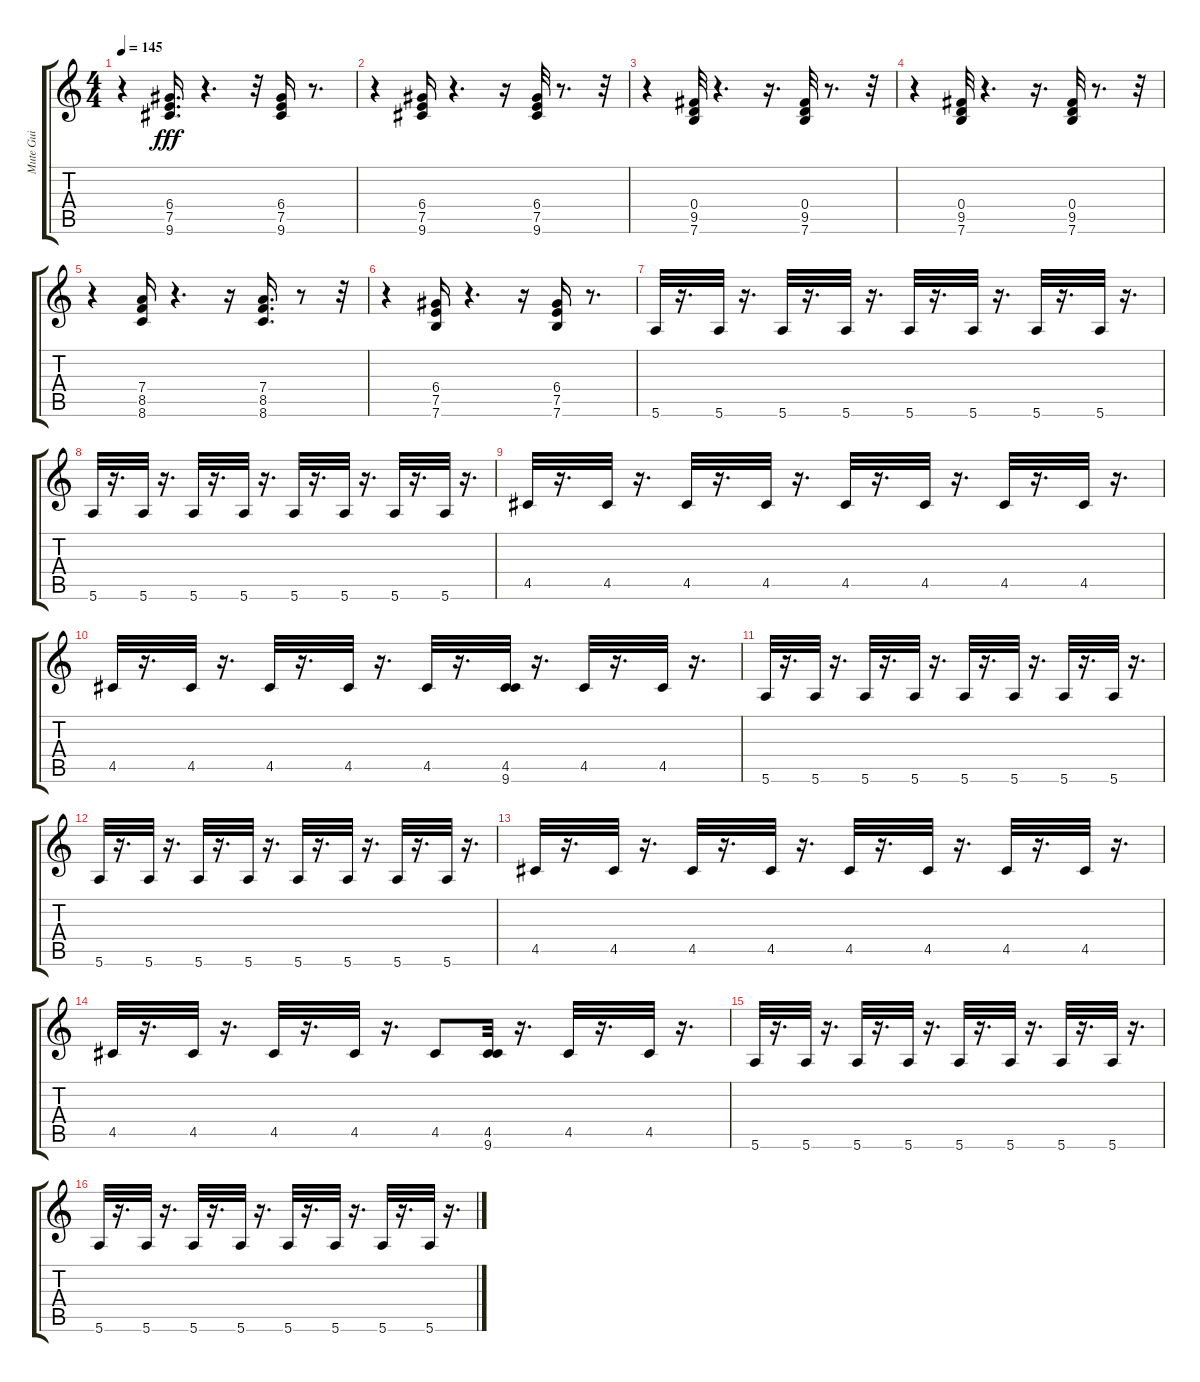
\track ("Mute Gui" "Mute Gui") {instrument electricguitarmuted}
\staff {score tabs}
\tuning (E4 B3 G3 D3 A2 E2) {hide}
\ts (4 4)
\tempo 145
\clef g2
\ks c
r.4{dy fff} (6.4 7.5 9.6).16{d} r.4{d} r.32 (6.4 7.5 9.6).16 r.8{d} |
r.4 (6.4 7.5 9.6).16 r.4{d} r.16 (6.4 7.5 9.6).32 r.8{d} r.32 |
r.4 (0.4 9.5 7.6).32 r.4{d} r.16{d} (0.4 9.5 7.6).32 r.8{d} r.32 |
r.4 (0.4 9.5 7.6).32 r.4{d} r.16{d} (0.4 9.5 7.6).32 r.8{d} r.32 |
r.4 (7.4 8.5 8.6).16 r.4{d} r.16 (7.4 8.5 8.6).16{d} r.8 r.32 |
r.4 (6.4 7.5 7.6).16 r.4{d} r.16 (6.4 7.5 7.6).16 r.8{d} |
5.6.32 r.16{d} 5.6.32 r.16{d} 5.6.32 r.16{d} 5.6.32 r.16{d} 5.6.32 r.16{d} 5.6.32 r.16{d} 5.6.32 r.16{d} 5.6.32 r.16{d} |
5.6.32 r.16{d} 5.6.32 r.16{d} 5.6.32 r.16{d} 5.6.32 r.16{d} 5.6.32 r.16{d} 5.6.32 r.16{d} 5.6.32 r.16{d} 5.6.32 r.16{d} |
4.5.32 r.16{d} 4.5.32 r.16{d} 4.5.32 r.16{d} 4.5.32 r.16{d} 4.5.32 r.16{d} 4.5.32 r.16{d} 4.5.32 r.16{d} 4.5.32 r.16{d} |
4.5.32 r.16{d} 4.5.32 r.16{d} 4.5.32 r.16{d} 4.5.32 r.16{d} 4.5.32 r.16{d} (4.5 9.6).32 r.16{d} 4.5.32 r.16{d} 4.5.32 r.16{d} |
5.6.32 r.16{d} 5.6.32 r.16{d} 5.6.32 r.16{d} 5.6.32 r.16{d} 5.6.32 r.16{d} 5.6.32 r.16{d} 5.6.32 r.16{d} 5.6.32 r.16{d} |
5.6.32 r.16{d} 5.6.32 r.16{d} 5.6.32 r.16{d} 5.6.32 r.16{d} 5.6.32 r.16{d} 5.6.32 r.16{d} 5.6.32 r.16{d} 5.6.32 r.16{d} |
4.5.32 r.16{d} 4.5.32 r.16{d} 4.5.32 r.16{d} 4.5.32 r.16{d} 4.5.32 r.16{d} 4.5.32 r.16{d} 4.5.32 r.16{d} 4.5.32 r.16{d} |
4.5.32 r.16{d} 4.5.32 r.16{d} 4.5.32 r.16{d} 4.5.32 r.16{d} 4.5.8 (4.5 9.6).32 r.16{d} 4.5.32 r.16{d} 4.5.32 r.16{d} |
5.6.32 r.16{d} 5.6.32 r.16{d} 5.6.32 r.16{d} 5.6.32 r.16{d} 5.6.32 r.16{d} 5.6.32 r.16{d} 5.6.32 r.16{d} 5.6.32 r.16{d} |
5.6.32 r.16{d} 5.6.32 r.16{d} 5.6.32 r.16{d} 5.6.32 r.16{d} 5.6.32 r.16{d} 5.6.32 r.16{d} 5.6.32 r.16{d} 5.6.32 r.16{d}
